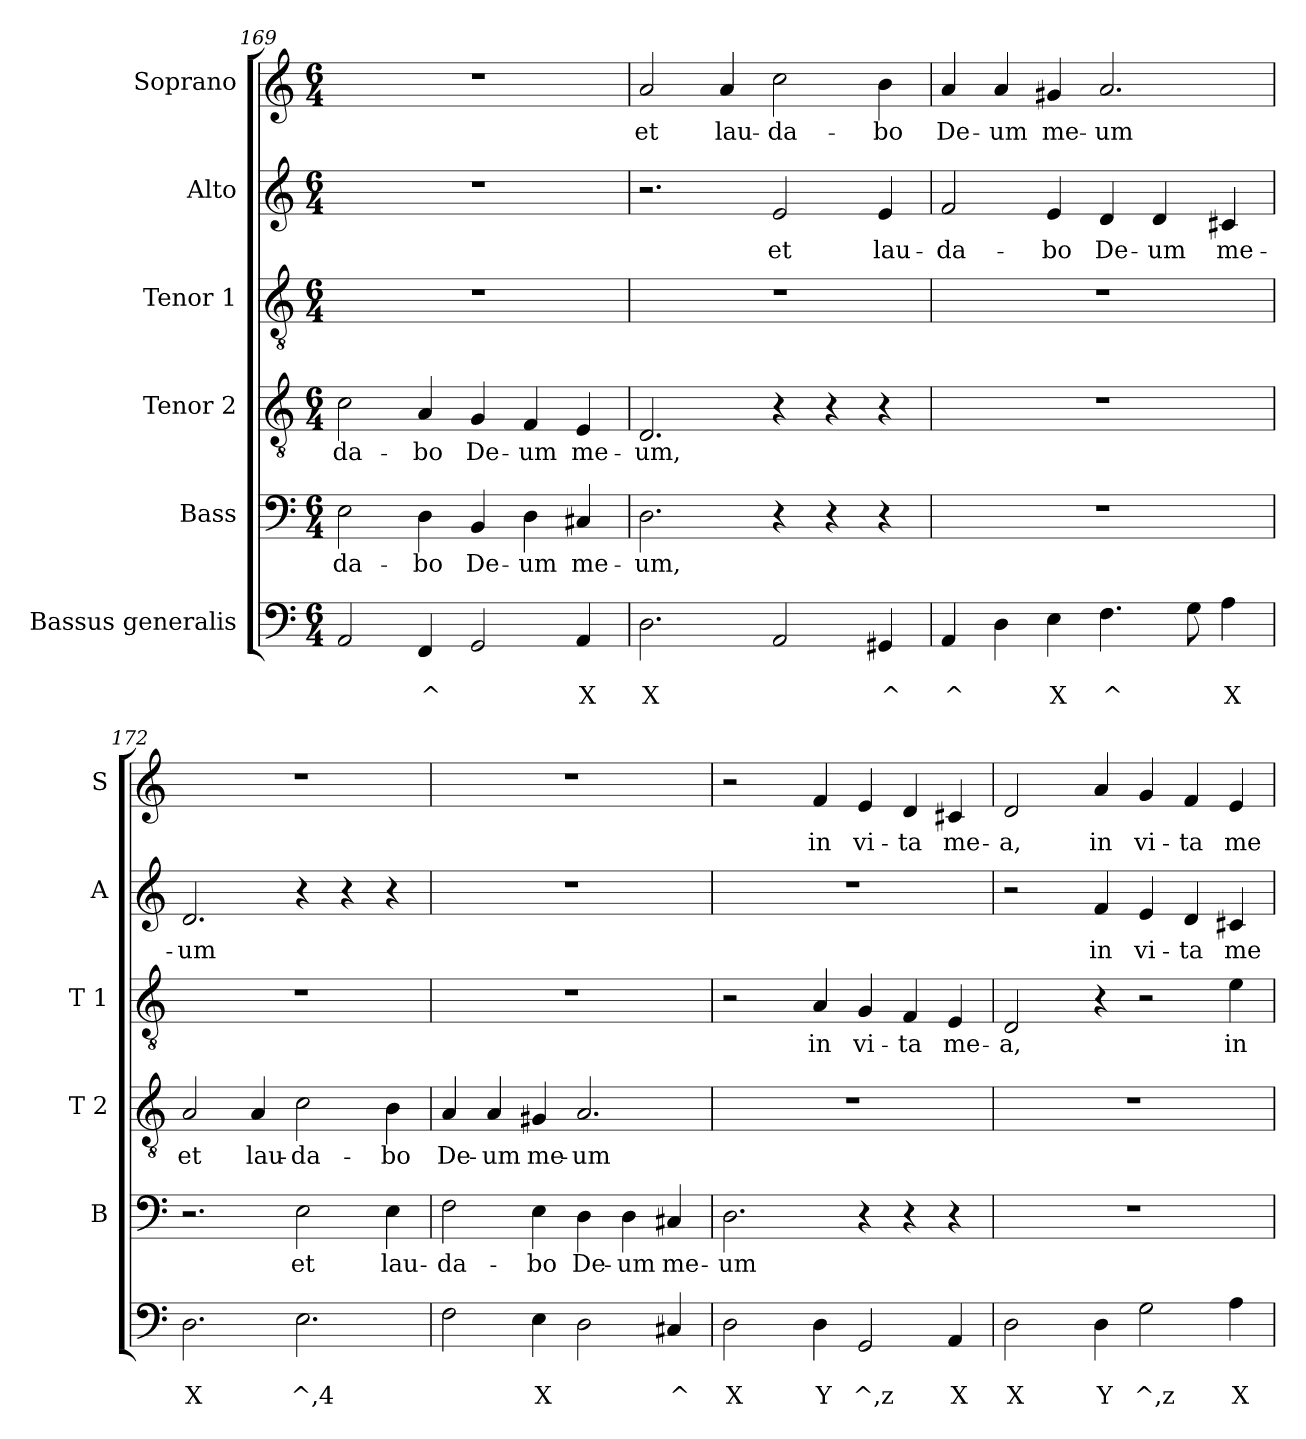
**kern	**text	**text	**kern	**text	**kern	**text	**kern	**text	**kern	**text	**kern	**text
*part6	*part6	*part6	*part5	*part5	*part4	*part4	*part3	*part3	*part2	*part2	*part1	*part1
*staff6	*staff6	*staff6	*staff5	*staff5	*staff4	*staff4	*staff3	*staff3	*staff2	*staff2	*staff1	*staff1
*I"Bassus generalis	*	*	*I"Bass	*	*I"Tenor 2	*	*I"Tenor 1	*	*I"Alto	*	*I"Soprano	*
*	*	*	*I'B	*	*I'T 2	*	*I'T 1	*	*I'A	*	*I'S	*
*clefF4	*	*	*clefF4	*	*clefGv2	*	*clefGv2	*	*clefG2	*	*clefG2	*
*k[]	*	*	*k[]	*	*k[]	*	*k[]	*	*k[]	*	*k[]	*
*C:	*	*	*C:	*	*C:	*	*C:	*	*C:	*	*C:	*
*M6/4	*	*	*M6/4	*	*M6/4	*	*M6/4	*	*M6/4	*	*M6/4	*
=169	=169	=169	=169	=169	=169	=169	=169	=169	=169	=169	=169	=169
!	!	!	!	!LO:LY:b	!	!LO:LY:b	!	!	!	!	!	!
2AA/	.	.	2E\	-da-	2c\	-da-	1.r	.	1.r	.	1.r	.
!	!	!LO:LY:b	!	!LO:LY:b	!	!LO:LY:b	!	!	!	!	!	!
4FF/	.	^	4D\	-bo	4A/	-bo	.	.	.	.	.	.
!	!	!	!	!LO:LY:b	!	!LO:LY:b	!	!	!	!	!	!
2GG/	.	.	4BB/	De-	4G/	De-	.	.	.	.	.	.
!	!	!	!	!LO:LY:b	!	!LO:LY:b	!	!	!	!	!	!
.	.	.	4D\	-um	4F/	-um	.	.	.	.	.	.
!	!	!LO:LY:b	!	!LO:LY:b	!	!LO:LY:b	!	!	!	!	!	!
4AA/	.	X	4C#X/	me-	4E/	me-	.	.	.	.	.	.
=170	=170	=170	=170	=170	=170	=170	=170	=170	=170	=170	=170	=170
!	!	!LO:LY:b	!	!LO:LY:b	!	!LO:LY:b	!	!	!	!	!	!LO:LY:b
2.D\	.	X	2.D\	-um,	2.D/	-um,	1.r	.	2.r	.	2a/	et
!	!	!	!	!	!	!	!	!	!	!	!	!LO:LY:b
.	.	.	.	.	.	.	.	.	.	.	4a/	lau-
!	!	!	!	!	!	!	!	!	!	!LO:LY:b	!	!LO:LY:b
2AA/	.	.	4r	.	4r	.	.	.	2e/	et	2cc\	-da-
.	.	.	4r	.	4r	.	.	.	.	.	.	.
!	!	!LO:LY:b	!	!	!	!	!	!	!	!LO:LY:b	!	!LO:LY:b
4GG#X/	.	^	4r	.	4r	.	.	.	4e/	lau-	4b\	-bo
=171	=171	=171	=171	=171	=171	=171	=171	=171	=171	=171	=171	=171
!	!	!LO:LY:b	!	!	!	!	!	!	!	!LO:LY:b	!	!LO:LY:b
4AA/	.	^	1.r	.	1.r	.	1.r	.	2f/	-da-	4a/	De-
!	!	!	!	!	!	!	!	!	!	!	!	!LO:LY:b
4D\	.	.	.	.	.	.	.	.	.	.	4a/	-um
!	!	!LO:LY:b	!	!	!	!	!	!	!	!LO:LY:b	!	!LO:LY:b
4E\	.	X	.	.	.	.	.	.	4e/	-bo	4g#X/	me-
!	!	!LO:LY:b	!	!	!	!	!	!	!	!LO:LY:b	!	!LO:LY:b
4.F\	.	^	.	.	.	.	.	.	4d/	De-	2.a/	-um
!	!	!	!	!	!	!	!	!	!	!LO:LY:b	!	!
.	.	.	.	.	.	.	.	.	4d/	-um	.	.
8G\	.	.	.	.	.	.	.	.	.	.	.	.
!	!	!LO:LY:b	!	!	!	!	!	!	!	!LO:LY:b	!	!
4A\	.	X	.	.	.	.	.	.	4c#X/	me-	.	.
!!LO:LB:g=z
=172	=172	=172	=172	=172	=172	=172	=172	=172	=172	=172	=172	=172
*^	*	*	*	*	*	*	*	*	*	*	*	*
!	!	!	!LO:LY:b	!	!	!	!LO:LY:b	!	!	!	!LO:LY:b	!	!
2.D\	2.ryy	.	X	2.r	.	2A/	et	1.r	.	2.d/	-um	1.r	.
!	!	!	!	!	!	!	!LO:LY:b	!	!	!	!	!	!
.	.	.	.	.	.	4A/	lau-	.	.	.	.	.	.
!	!	!	!LO:LY:b	!	!LO:LY:b	!	!LO:LY:b	!	!	!	!	!	!
2.E\	2ryy	.	^,4	2E\	et	2c\	-da-	.	.	4r	.	.	.
.	.	.	.	.	.	.	.	.	.	4r	.	.	.
!	!	!	!LO:LY:b	!	!LO:LY:b	!	!LO:LY:b	!	!	!	!	!	!
.	4ryy	.	%,x	4E\	lau-	4B\	-bo	.	.	4r	.	.	.
=173	=173	=173	=173	=173	=173	=173	=173	=173	=173	=173	=173	=173	=173
!	!	!	!	!	!LO:LY:b	!	!LO:LY:b	!	!	!	!	!	!
*v	*v	*	*	*	*	*	*	*	*	*	*	*	*
2F\	.	.	2F\	-da-	4A/	De-	1.r	.	1.r	.	1.r	.
!	!	!	!	!	!	!LO:LY:b	!	!	!	!	!	!
.	.	.	.	.	4A/	-um	.	.	.	.	.	.
!	!	!LO:LY:b	!	!LO:LY:b	!	!LO:LY:b	!	!	!	!	!	!
4E\	.	X	4E\	-bo	4G#X/	me-	.	.	.	.	.	.
!	!	!	!	!LO:LY:b	!	!LO:LY:b	!	!	!	!	!	!
2D\	.	.	4D\	De-	2.A/	-um	.	.	.	.	.	.
!	!	!	!	!LO:LY:b	!	!	!	!	!	!	!	!
.	.	.	4D\	-um	.	.	.	.	.	.	.	.
!	!	!LO:LY:b	!	!LO:LY:b	!	!	!	!	!	!	!	!
4C#X/	.	^	4C#X/	me-	.	.	.	.	.	.	.	.
=174	=174	=174	=174	=174	=174	=174	=174	=174	=174	=174	=174	=174
*^	*	*	*	*	*	*	*	*	*	*	*	*
!	!	!	!LO:LY:b	!	!LO:LY:b	!	!	!	!	!	!	!	!
2D\	4ryy	.	X	2.D\	-um	1.r	.	2r	.	1.r	.	2r	.
.	4ryy	.	.	.	.	.	.	.	.	.	.	.	.
!	!	!	!LO:LY:b	!	!	!	!	!	!LO:LY:b	!	!	!	!LO:LY:b
4D\	4ryy	.	Y	.	.	.	.	4A/	in	.	.	4f/	in
!	!	!	!LO:LY:b	!	!	!	!	!	!LO:LY:b	!	!	!	!LO:LY:b
2GG/	4ryy	.	^,z	4r	.	.	.	4G/	vi-	.	.	4e/	vi-
!	!	!	!LO:LY:b	!	!	!	!	!	!LO:LY:b	!	!	!	!LO:LY:b
.	4ryy	.	%	4r	.	.	.	4F/	-ta	.	.	4d/	-ta
!	!	!	!LO:LY:b	!	!	!	!	!	!LO:LY:b	!	!	!	!LO:LY:b
4AA/	4ryy	.	X	4r	.	.	.	4E/	me-	.	.	4c#X/	me-
=175	=175	=175	=175	=175	=175	=175	=175	=175	=175	=175	=175	=175	=175
!	!	!	!LO:LY:b	!	!	!	!	!	!LO:LY:b	!	!	!	!LO:LY:b
2D\	4ryy	.	X	1.r	.	1.r	.	2D/	-a,	2r	.	2d/	-a,
.	4ryy	.	.	.	.	.	.	.	.	.	.	.	.
!	!	!	!LO:LY:b	!	!	!	!	!	!	!	!LO:LY:b	!	!LO:LY:b
4D\	4ryy	.	Y	.	.	.	.	4r	.	4f/	in	4a/	in
!	!	!	!LO:LY:b	!	!	!	!	!	!	!	!LO:LY:b	!	!LO:LY:b
2G\	4ryy	.	^,z	.	.	.	.	2r	.	4e/	vi-	4g/	vi-
!	!	!	!LO:LY:b	!	!	!	!	!	!	!	!LO:LY:b	!	!LO:LY:b
.	4ryy	.	%	.	.	.	.	.	.	4d/	-ta	4f/	-ta
!	!	!	!LO:LY:b	!	!	!	!	!	!LO:LY:b	!	!LO:LY:b	!	!LO:LY:b
4A\	4ryy	.	X	.	.	.	.	4e\	in	4c#X/	me-	4e/	me-
*v	*v	*	*	*	*	*	*	*	*	*	*	*	*
=	=	=	=	=	=	=	=	=	=	=	=	=
*-	*-	*-	*-	*-	*-	*-	*-	*-	*-	*-	*-	*-
